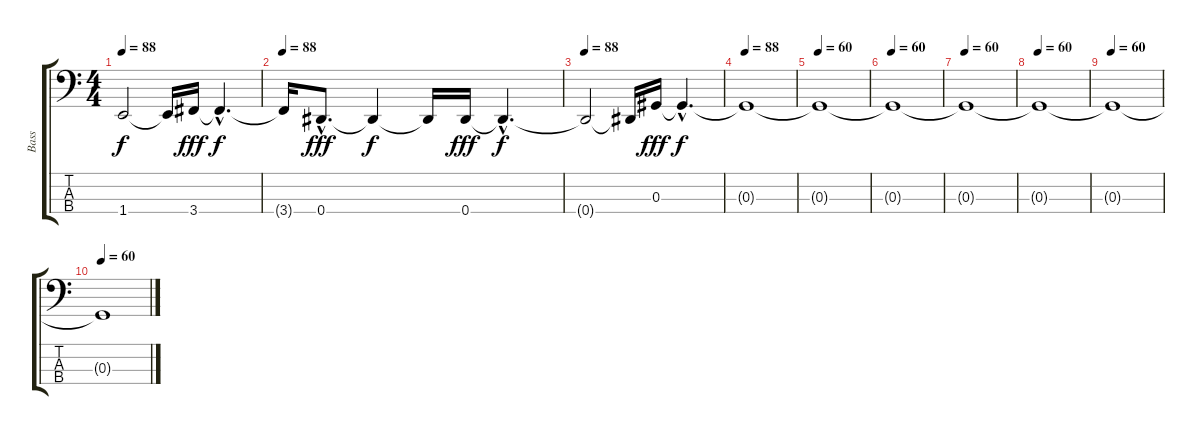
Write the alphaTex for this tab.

\track ("Bass" "Bass") {instrument electricbasspick}
\staff {score tabs}
\tuning (Gb2 Db2 Ab1 Eb1) {hide}
\ts (4 4)
\tempo 88
\clef f4
\ks c
1.4{t}.2{dy f} 1.4{t}.16 3.4.16{dy fff} 3.4{hac t}.4{d dy f} |
\tempo 88
3.4{t}.16 0.4{hac}.8{d dy fff} 0.4{t}.4{dy f} 0.4{t}.16 0.4.16{dy fff} 0.4{hac t}.4{d dy f} |
\tempo 88
0.4{t}.2 0.4{t}.16 0.3.16{dy fff} 0.3{hac t}.4{d dy f} |
\tempo 88
0.3{t}.1 |
\tempo 60
0.3{t}.1 |
\tempo 60
0.3{t}.1 |
\tempo 60
0.3{t}.1 |
\tempo 60
0.3{t}.1 |
\tempo 60
0.3{t}.1 |
\tempo 60
0.3{t}.1
